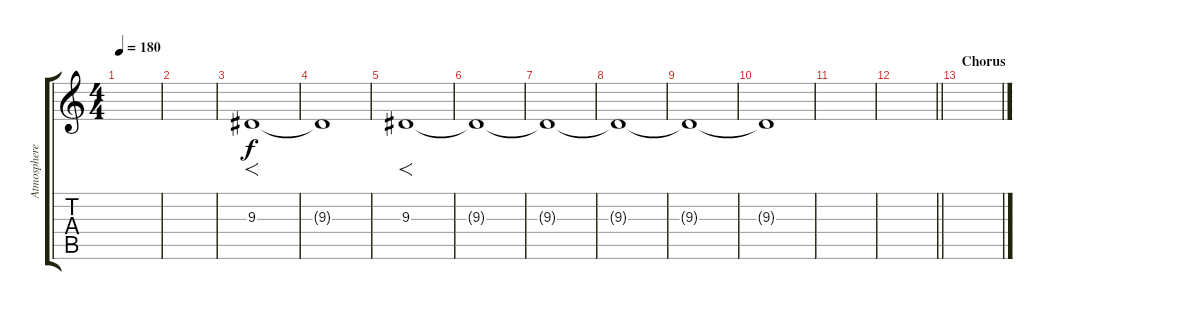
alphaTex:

\track ("Atmosphere" "Atmosphere") {instrument pad5bowed}
\staff {score tabs}
\tuning (Eb4 Bb3 Gb3 Db3 Ab2 Db2) {hide}
\ts (4 4)
\tempo 180
\clef g2
\ks c
|
|
9.3.1{f} |
9.3{t}.1 |
9.3.1{f} |
9.3{t}.1 |
9.3{t}.1 |
9.3{t}.1 |
9.3{t}.1 |
9.3{t}.1 |
|
\barLineRight lightlight
|
\section ("" "Chorus")
